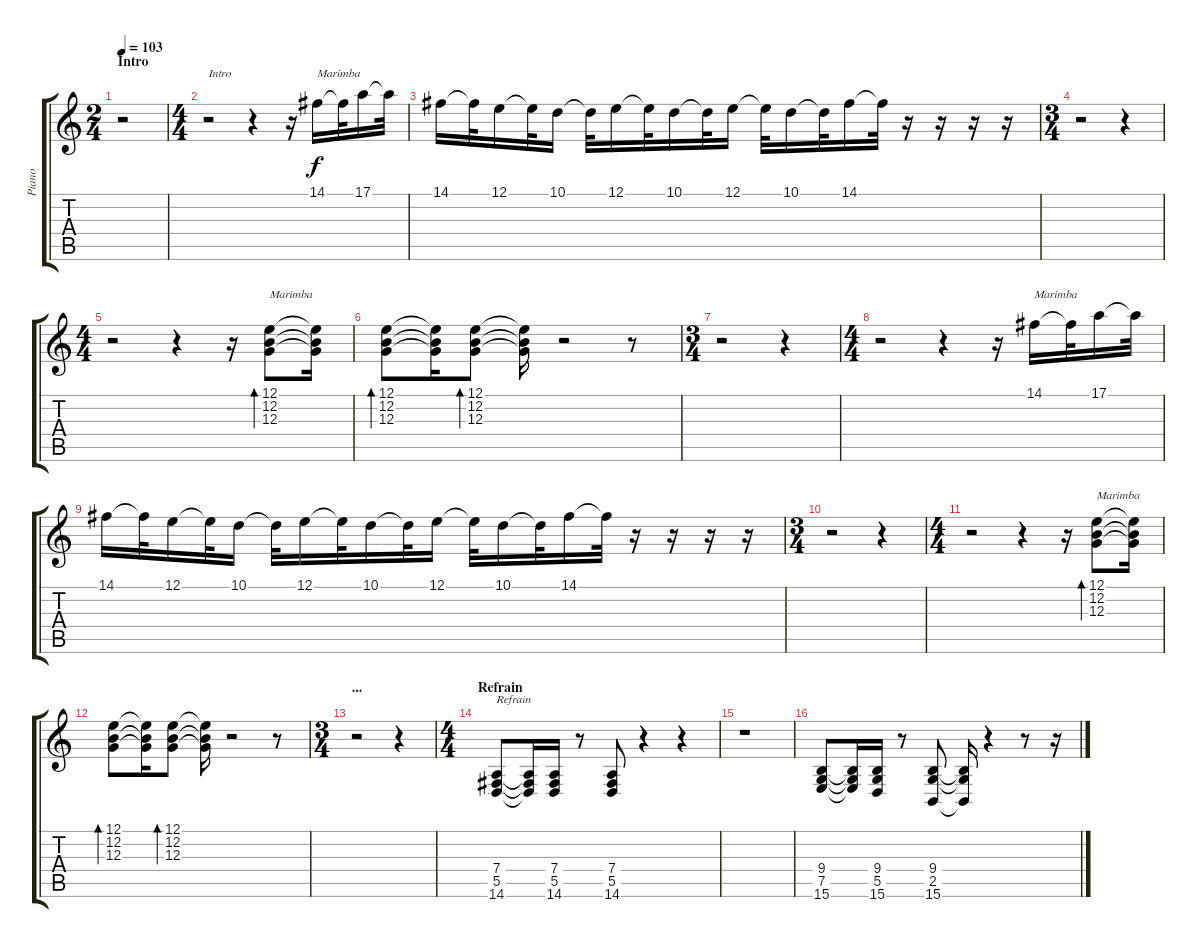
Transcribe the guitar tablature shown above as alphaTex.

\track ("Piano" "Piano") {instrument brightacousticpiano}
\staff {score tabs}
\tuning (E4 B3 G3 D3 A2 E2) {hide}
\ts (2 4)
\section ("" "Intro")
\tempo 103
\clef g2
\ks c
r.2{dy f instrument brightacousticpiano} |
\ts (4 4)
r.2{txt "Intro"} r.4 r.16 14.1.16{txt "Marimba" volume 3 instrument marimba} 14.1{t}.32 17.1.16 17.1{t}.32 |
14.1.16 14.1{t}.32 12.1.16 12.1{t}.32 10.1.16 10.1{t}.32 12.1.16 12.1{t}.32 10.1.16 10.1{t}.32 12.1.16 12.1{t}.32 10.1.16 10.1{t}.32 14.1.16 14.1{t}.32 r.16 r.16 r.16 r.16 |
\ts (3 4)
r.2 r.4 |
\ts (4 4)
r.2 r.4 r.16 (12.1 12.2 12.3).8{bd 480 txt "Marimba"} (12.1{t} 12.2{t} 12.3{t}).16 |
(12.1 12.2 12.3).8{bd 480} (12.1{t} 12.2{t} 12.3{t}).16 (12.1 12.2 12.3).8{bd 480} (12.1{t} 12.2{t} 12.3{t}).16 r.2 r.8 |
\ts (3 4)
r.2 r.4 |
\ts (4 4)
r.2 r.4 r.16 14.1.16{txt "Marimba"} 14.1{t}.32 17.1.16 17.1{t}.32 |
14.1.16 14.1{t}.32 12.1.16 12.1{t}.32 10.1.16 10.1{t}.32 12.1.16 12.1{t}.32 10.1.16 10.1{t}.32 12.1.16 12.1{t}.32 10.1.16 10.1{t}.32 14.1.16 14.1{t}.32 r.16 r.16 r.16 r.16 |
\ts (3 4)
r.2 r.4 |
\ts (4 4)
r.2 r.4 r.16 (12.1 12.2 12.3).8{bd 480 txt "Marimba"} (12.1{t} 12.2{t} 12.3{t}).16 |
(12.1 12.2 12.3).8{bd 480} (12.1{t} 12.2{t} 12.3{t}).16 (12.1 12.2 12.3).8{bd 480} (12.1{t} 12.2{t} 12.3{t}).16 r.2 r.8 |
\ts (3 4)
\section ("" "...")
r.2 r.4 |
\ts (4 4)
\section ("" "Refrain")
(7.4 5.5 14.6).8{txt "Refrain" volume 10 instrument brightacousticpiano} (7.4{t} 5.5{t} 14.6{t}).16 (7.4 5.5 14.6).16 r.8 (7.4 5.5 14.6).8 r.4 r.4 |
r.1 |
(9.4 7.5 15.6).8 (9.4{t} 7.5{t} 15.6{t}).16 (9.4 5.5 15.6).16 r.8 (9.4 2.5 15.6).8 (9.4{t} 2.5{t} 15.6{t}).16 r.4 r.8 r.16
